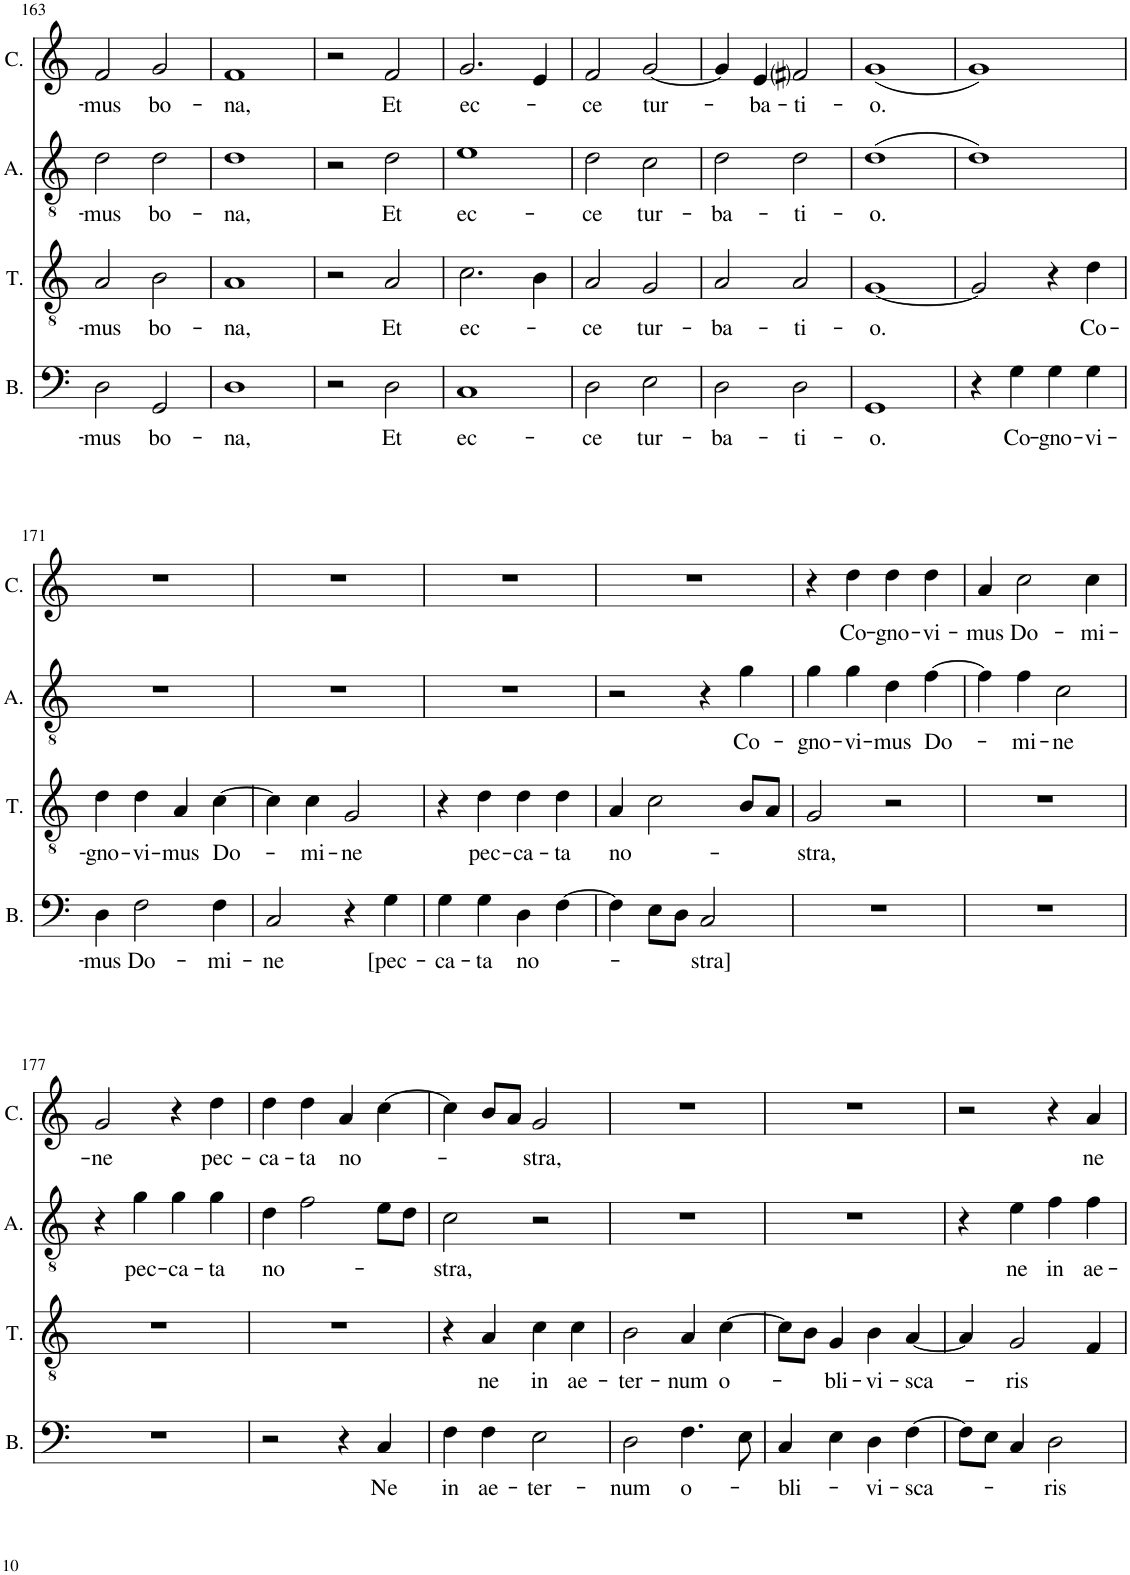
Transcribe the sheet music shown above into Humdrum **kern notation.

**kern	**text	**kern	**text	**kern	**text	**kern	**text
*part4	*part4	*part3	*part3	*part2	*part2	*part1	*part1
*staff4	*staff4	*staff3	*staff3	*staff2	*staff2	*staff1	*staff1
*I"Bassus	*	*I"Tenor	*	*I"Altus	*	*I"Cantus	*
*I'B.	*	*I'T.	*	*I'A.	*	*I'C.	*
!!LO:PB:g=z
*clefF4	*	*clefGv2	*	*clefGv2	*	*clefG2	*
*k[]	*	*k[]	*	*k[]	*	*k[]	*
*M2/2	*	*M2/2	*	*M2/2	*	*M2/2	*
*met(c|)	*	*met(c|)	*	*met(c|)	*	*met(c|)	*
=163	=163	=163	=163	=163	=163	=163	=163
!	!LO:LY:b	!	!LO:LY:b	!	!LO:LY:b	!	!LO:LY:b
2D\	-mus	2A/	-mus	2d\	-mus	2f/	-mus
!	!LO:LY:b	!	!LO:LY:b	!	!LO:LY:b	!	!LO:LY:b
2GG/	bo-	2B\	bo-	2d\	bo-	2g/	bo-
=164	=164	=164	=164	=164	=164	=164	=164
!	!LO:LY:b	!	!LO:LY:b	!	!LO:LY:b	!	!LO:LY:b
1D	-na,	1A	-na,	1d	-na,	1f	-na,
=165	=165	=165	=165	=165	=165	=165	=165
2r	.	2r	.	2r	.	2r	.
!	!LO:LY:b	!	!LO:LY:b	!	!LO:LY:b	!	!LO:LY:b
2D\	Et	2A/	Et	2d\	Et	2f/	Et
=166	=166	=166	=166	=166	=166	=166	=166
!	!LO:LY:b	!	!LO:LY:b	!	!LO:LY:b	!	!LO:LY:b
1C	ec-	2.c\	ec-	1e	ec-	2.g/	ec-
.	.	4B\	.	.	.	4e/	.
=167	=167	=167	=167	=167	=167	=167	=167
!	!LO:LY:b	!	!LO:LY:b	!	!LO:LY:b	!	!LO:LY:b
2D\	-ce	2A/	-ce	2d\	-ce	2f/	-ce
!	!LO:LY:b	!	!LO:LY:b	!	!LO:LY:b	!	!LO:LY:b
2E\	tur-	2G/	tur-	2c\	tur-	[2g/	tur-
=168	=168	=168	=168	=168	=168	=168	=168
!	!LO:LY:b	!	!LO:LY:b	!	!LO:LY:b	!	!
2D\	-ba-	2A/	-ba-	2d\	-ba-	4g/]	.
!	!	!	!	!	!	!	!LO:LY:b
.	.	.	.	.	.	4e/	-ba-
!	!LO:LY:b	!	!LO:LY:b	!	!LO:LY:b	!	!LO:LY:b
2D\	-ti-	2A/	-ti-	2d\	-ti-	2f#i/	-ti-
=169	=169	=169	=169	=169	=169	=169	=169
!	!LO:LY:b	!	!LO:LY:b	!	!LO:LY:b	!	!LO:LY:b
1GG	-o.	[1G	-o.	(1d	-o.	(1g	-o.
=170	=170	=170	=170	=170	=170	=170	=170
4r	.	2G/]	.	1d)	.	1g)	.
!	!LO:LY:b	!	!	!	!	!	!
4G\	Co-	.	.	.	.	.	.
!	!LO:LY:b	!	!	!	!	!	!
4G\	-gno-	4r	.	.	.	.	.
!	!LO:LY:b	!	!LO:LY:b	!	!	!	!
4G\	-vi-	4d\	Co-	.	.	.	.
!!LO:LB:g=z
=171	=171	=171	=171	=171	=171	=171	=171
!	!LO:LY:b	!	!LO:LY:b	!	!	!	!
4D\	-mus	4d\	-gno-	1r	.	1r	.
!	!LO:LY:b	!	!LO:LY:b	!	!	!	!
2F\	Do-	4d\	-vi-	.	.	.	.
!	!	!	!LO:LY:b	!	!	!	!
.	.	4A/	-mus	.	.	.	.
!	!LO:LY:b	!	!LO:LY:b	!	!	!	!
4F\	-mi-	[4c\	Do-	.	.	.	.
=172	=172	=172	=172	=172	=172	=172	=172
!	!LO:LY:b	!	!	!	!	!	!
2C/	-ne	4c\]	.	1r	.	1r	.
!	!	!	!LO:LY:b	!	!	!	!
.	.	4c\	-mi-	.	.	.	.
!	!	!	!LO:LY:b	!	!	!	!
4r	.	2G/	-ne	.	.	.	.
!	!LO:LY:b	!	!	!	!	!	!
4G\	[pec-	.	.	.	.	.	.
=173	=173	=173	=173	=173	=173	=173	=173
!	!LO:LY:b	!	!	!	!	!	!
4G\	-ca-	4r	.	1r	.	1r	.
!	!LO:LY:b	!	!LO:LY:b	!	!	!	!
4G\	-ta	4d\	pec-	.	.	.	.
!	!LO:LY:b	!	!LO:LY:b	!	!	!	!
4D\	no-	4d\	-ca-	.	.	.	.
!	!	!	!LO:LY:b	!	!	!	!
[4F\	.	4d\	-ta	.	.	.	.
=174	=174	=174	=174	=174	=174	=174	=174
!	!	!	!LO:LY:b	!	!	!	!
4F\]	.	4A/	no-	2r	.	1r	.
8E\L	.	2c\	.	.	.	.	.
8D\J	.	.	.	.	.	.	.
!	!LO:LY:b	!	!	!	!	!	!
2C/	-stra]	.	.	4r	.	.	.
!	!	!	!	!	!LO:LY:b	!	!
.	.	8B/L	.	4g\	Co-	.	.
.	.	8A/J	.	.	.	.	.
=175	=175	=175	=175	=175	=175	=175	=175
!	!	!	!LO:LY:b	!	!LO:LY:b	!	!
1r	.	2G/	-stra,	4g\	-gno-	4r	.
!	!	!	!	!	!LO:LY:b	!	!LO:LY:b
.	.	.	.	4g\	-vi-	4dd\	Co-
!	!	!	!	!	!LO:LY:b	!	!LO:LY:b
.	.	2r	.	4d\	-mus	4dd\	-gno-
!	!	!	!	!	!LO:LY:b	!	!LO:LY:b
.	.	.	.	[4f\	Do-	4dd\	-vi-
=176	=176	=176	=176	=176	=176	=176	=176
!	!	!	!	!	!	!	!LO:LY:b
1r	.	1r	.	4f\]	.	4a/	-mus
!	!	!	!	!	!LO:LY:b	!	!LO:LY:b
.	.	.	.	4f\	-mi-	2cc\	Do-
!	!	!	!	!	!LO:LY:b	!	!
.	.	.	.	2c\	-ne	.	.
!	!	!	!	!	!	!	!LO:LY:b
.	.	.	.	.	.	4cc\	-mi-
!!LO:LB:g=z
=177	=177	=177	=177	=177	=177	=177	=177
!	!	!	!	!	!	!	!LO:LY:b
1r	.	1r	.	4r	.	2g/	-ne
!	!	!	!	!	!LO:LY:b	!	!
.	.	.	.	4g\	pec-	.	.
!	!	!	!	!	!LO:LY:b	!	!
.	.	.	.	4g\	-ca-	4r	.
!	!	!	!	!	!LO:LY:b	!	!LO:LY:b
.	.	.	.	4g\	-ta	4dd\	pec-
=178	=178	=178	=178	=178	=178	=178	=178
!	!	!	!	!	!LO:LY:b	!	!LO:LY:b
2r	.	1r	.	4d\	no-	4dd\	-ca-
!	!	!	!	!	!	!	!LO:LY:b
.	.	.	.	2f\	.	4dd\	-ta
!	!	!	!	!	!	!	!LO:LY:b
4r	.	.	.	.	.	4a/	no-
!	!LO:LY:b	!	!	!	!	!	!
4C/	Ne	.	.	8e\L	.	[4cc\	.
.	.	.	.	8d\J	.	.	.
=179	=179	=179	=179	=179	=179	=179	=179
!	!LO:LY:b	!	!	!	!LO:LY:b	!	!
4F\	in	4r	.	2c\	-stra,	4cc\]	.
!	!LO:LY:b	!	!LO:LY:b	!	!	!	!
4F\	ae-	4A/	ne	.	.	8b/L	.
.	.	.	.	.	.	8a/J	.
!	!LO:LY:b	!	!LO:LY:b	!	!	!	!LO:LY:b
2E\	-ter-	4c\	in	2r	.	2g/	-stra,
!	!	!	!LO:LY:b	!	!	!	!
.	.	4c\	ae-	.	.	.	.
=180	=180	=180	=180	=180	=180	=180	=180
!	!LO:LY:b	!	!LO:LY:b	!	!	!	!
2D\	-num	2B\	-ter-	1r	.	1r	.
!	!LO:LY:b	!	!LO:LY:b	!	!	!	!
4.F\	o-	4A/	-num	.	.	.	.
!	!	!	!LO:LY:b	!	!	!	!
.	.	[4c\	o-	.	.	.	.
8E\	.	.	.	.	.	.	.
=181	=181	=181	=181	=181	=181	=181	=181
!	!LO:LY:b	!	!	!	!	!	!
4C/	-bli-	8c\L]	.	1r	.	1r	.
.	.	8B\J	.	.	.	.	.
!	!	!	!LO:LY:b	!	!	!	!
4E\	.	4G/	-bli-	.	.	.	.
!	!LO:LY:b	!	!LO:LY:b	!	!	!	!
4D\	-vi-	4B\	-vi-	.	.	.	.
!	!LO:LY:b	!	!LO:LY:b	!	!	!	!
[4F\	-sca-	[4A/	-sca-	.	.	.	.
=182	=182	=182	=182	=182	=182	=182	=182
8F\L]	.	4A/]	.	4r	.	2r	.
8E\J	.	.	.	.	.	.	.
!	!	!	!LO:LY:b	!	!LO:LY:b	!	!
4C/	.	2G/	-ris	4e\	ne	.	.
!	!LO:LY:b	!	!	!	!LO:LY:b	!	!
2D\	-ris	.	.	4f\	in	4r	.
!	!	!	!	!	!LO:LY:b	!	!LO:LY:b
.	.	4F/	.	4f\	ae-	4a/	ne
=	=	=	=	=	=	=	=
*-	*-	*-	*-	*-	*-	*-	*-
